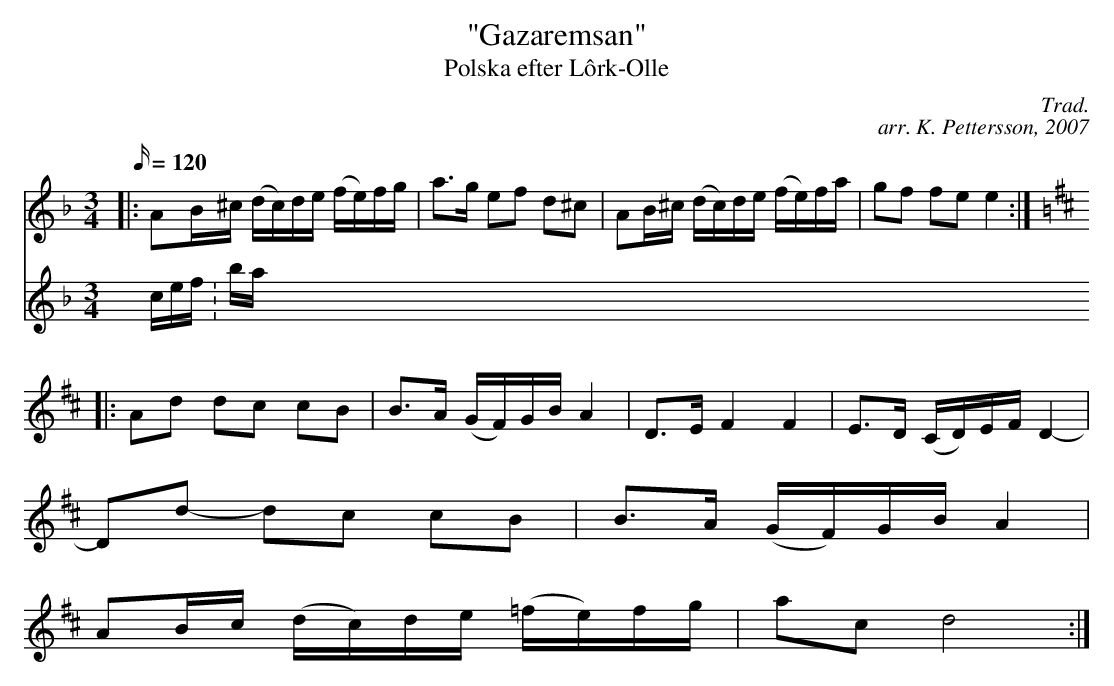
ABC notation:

X:1
T: "Gazaremsan"
T: Polska efter Lôrk-Olle
C: Trad.
C: arr. K. Pettersson, 2007
M: 3/4
L: 1/16
Q: 120
K: Dm
V: 1
|: A2B^c (dc)de (fe)fg | a3g e2f2 d2^c2 | A2B^c (dc)de (fe)fa | g2f2 f2e2 e4 :|
K:D
|: A2d2 d2c2 c2B2 | B3A (GF)GB A4 | D3E F4 F4 | E3D (CD)EF D4- |
D2d2- d2c2 c2B2 | B3A (GF)GB A4 |
 A2Bc (dc)de (=fe)fg | a2c2 d8 :|
V: 2
V: 3
clef: bass
